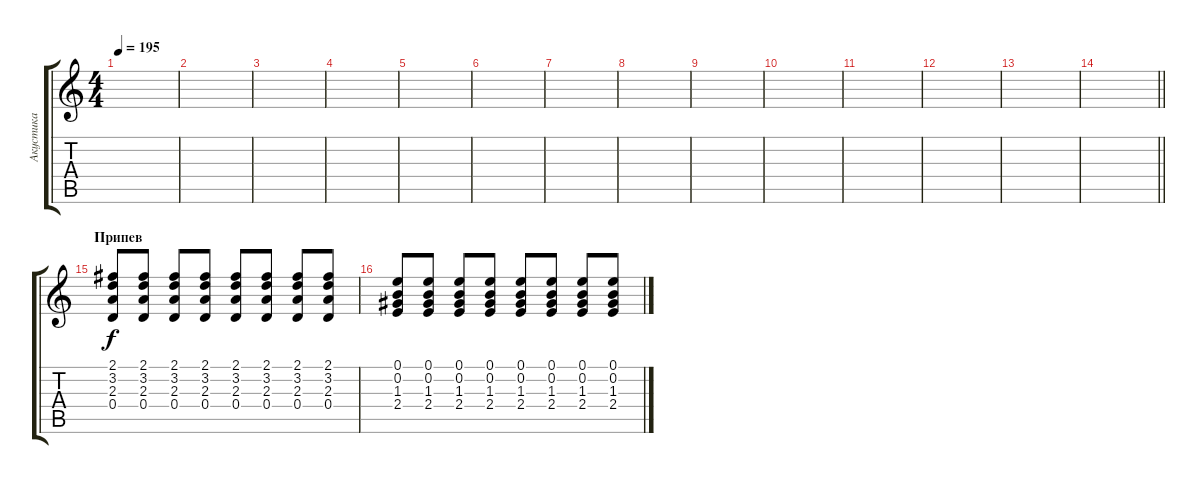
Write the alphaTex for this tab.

\track ("Акустика" "Акустика") {instrument acousticguitarsteel}
\staff {score tabs}
\tuning (E4 B3 G3 D3 A2 E2) {hide}
\ts (4 4)
\tempo 195
\clef g2
\ks c
|
|
|
|
|
|
|
|
|
|
|
|
|
\barLineRight lightlight
|
\section ("" "Припев")
(2.1 3.2 2.3 0.4).8 (2.1 3.2 2.3 0.4).8 (2.1 3.2 2.3 0.4).8 (2.1 3.2 2.3 0.4).8 (2.1 3.2 2.3 0.4).8 (2.1 3.2 2.3 0.4).8 (2.1 3.2 2.3 0.4).8 (2.1 3.2 2.3 0.4).8 |
(0.1 0.2 1.3 2.4).8 (0.1 0.2 1.3 2.4).8 (0.1 0.2 1.3 2.4).8 (0.1 0.2 1.3 2.4).8 (0.1 0.2 1.3 2.4).8 (0.1 0.2 1.3 2.4).8 (0.1 0.2 1.3 2.4).8 (0.1 0.2 1.3 2.4).8
